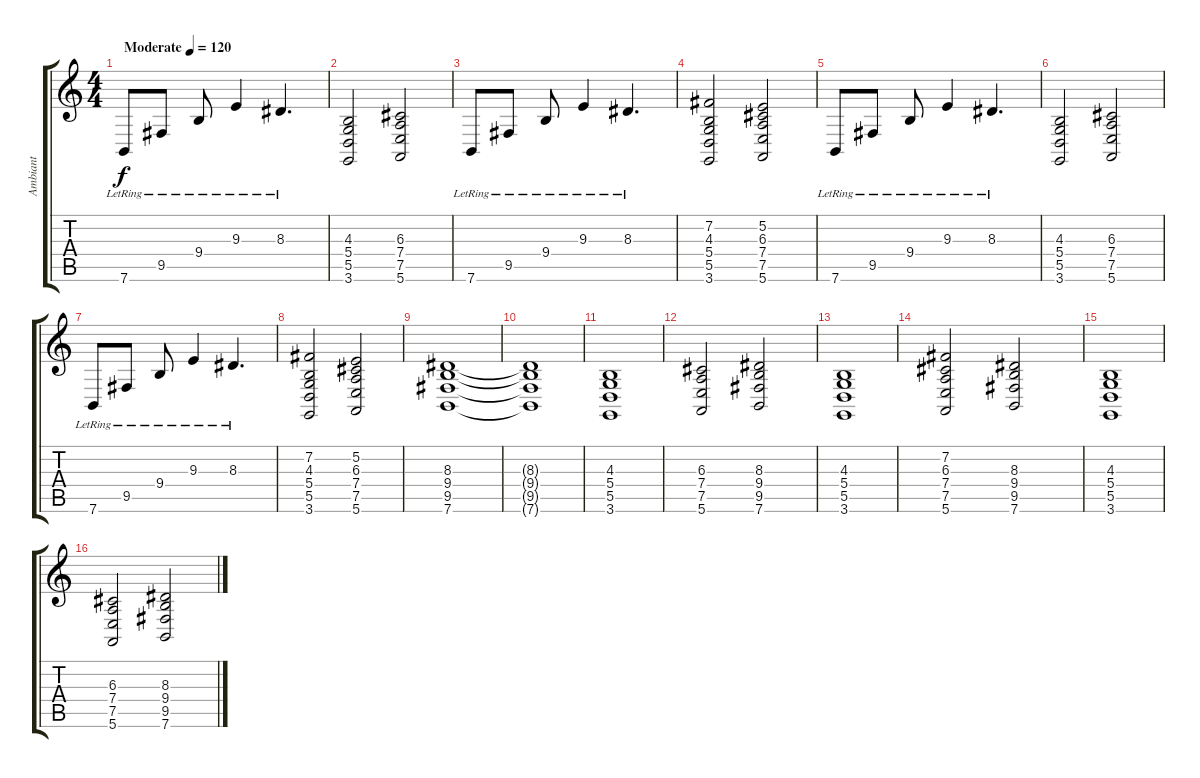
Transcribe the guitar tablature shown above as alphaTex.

\track ("Ambiant" "Ambiant") {instrument pad2warm}
\staff {score tabs}
\tuning (E4 B3 G3 D3 A2 E2) {hide}
\ts (4 4)
\tempo (120 "Moderate")
\clef g2
\ks c
7.6{lr}.8{dy f instrument pad2warm} 9.5{lr}.8 9.4{lr}.8 9.3{lr}.4 8.3{lr}.4{d} |
(4.3 5.4 5.5 3.6).2 (6.3 7.4 7.5 5.6).2 |
7.6{lr}.8 9.5{lr}.8 9.4{lr}.8 9.3{lr}.4 8.3{lr}.4{d} |
(7.2 4.3 5.4 5.5 3.6).2 (5.2 6.3 7.4 7.5 5.6).2 |
7.6{lr}.8 9.5{lr}.8 9.4{lr}.8 9.3{lr}.4 8.3{lr}.4{d} |
(4.3 5.4 5.5 3.6).2 (6.3 7.4 7.5 5.6).2 |
7.6{lr}.8 9.5{lr}.8 9.4{lr}.8 9.3{lr}.4 8.3{lr}.4{d} |
(7.2 4.3 5.4 5.5 3.6).2 (5.2 6.3 7.4 7.5 5.6).2 |
(8.3 9.4 9.5 7.6).1 |
(8.3{t} 9.4{t} 9.5{t} 7.6{t}).1 |
(4.3 5.4 5.5 3.6).1 |
(6.3 7.4 7.5 5.6).2 (8.3 9.4 9.5 7.6).2 |
(4.3 5.4 5.5 3.6).1 |
(7.2 6.3 7.4 7.5 5.6).2 (8.3 9.4 9.5 7.6).2 |
(4.3 5.4 5.5 3.6).1 |
(6.3 7.4 7.5 5.6).2 (8.3 9.4 9.5 7.6).2
